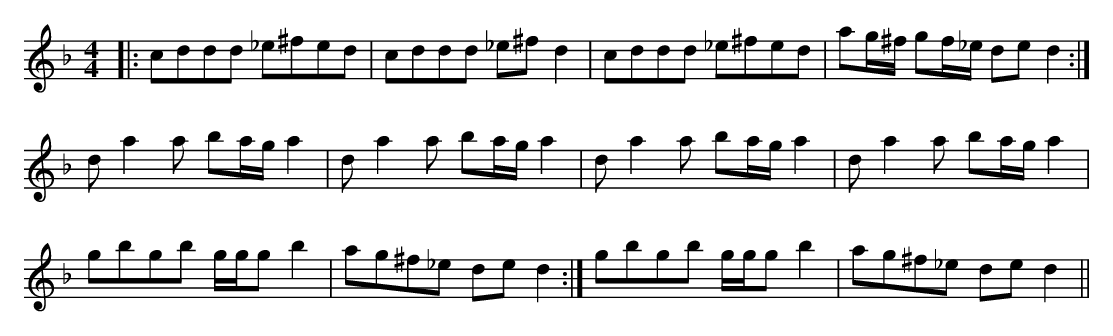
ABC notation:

X:1
M:4/4
K:Dmin
|:cddd _e^fed|cddd _e^f d2|cddd _e^fed|ag/^f/ gf/_e/ de d2:|
d a2 a ba/g/ a2|d a2 a ba/g/ a2|d a2 a ba/g/ a2|d a2 a ba/g/ a2|
gbgb g/g/g b2|ag^f_e de d2:|gbgb g/g/g b2|ag^f_e de d2||
